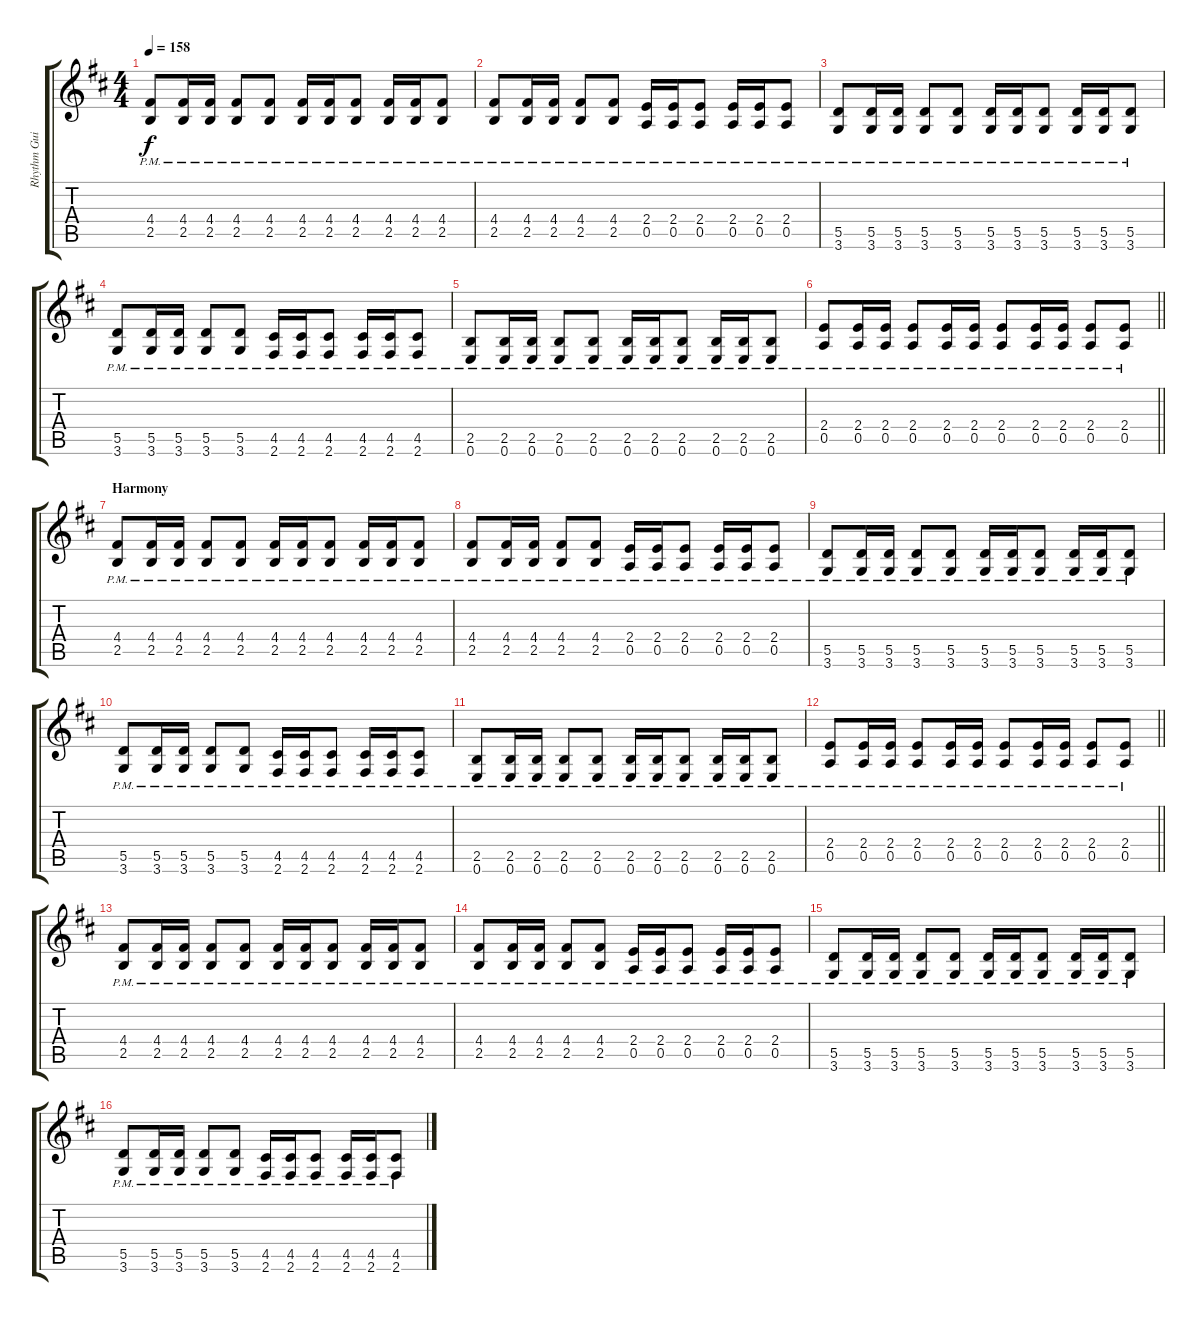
\track ("Rhythm Guitar 1: Thomas Eriksson" "Rhythm Gui") {instrument distortionguitar}
\staff {score tabs}
\tuning (E4 B3 G3 D3 A2 E2) {hide}
\ts (4 4)
\tempo 158
\clef g2
\ks bminor
(4.4{pm} 2.5{pm}).8{dy f} (4.4{pm} 2.5{pm}).16 (4.4{pm} 2.5{pm}).16 (4.4{pm} 2.5{pm}).8 (4.4{pm} 2.5{pm}).8 (4.4{pm} 2.5{pm}).16 (4.4{pm} 2.5{pm}).16 (4.4{pm} 2.5{pm}).8 (4.4{pm} 2.5{pm}).16 (4.4{pm} 2.5{pm}).16 (4.4{pm} 2.5{pm}).8 |
(4.4{pm} 2.5{pm}).8 (4.4{pm} 2.5{pm}).16 (4.4{pm} 2.5{pm}).16 (4.4{pm} 2.5{pm}).8 (4.4{pm} 2.5{pm}).8 (2.4{pm} 0.5{pm}).16 (2.4{pm} 0.5{pm}).16 (2.4{pm} 0.5{pm}).8 (2.4{pm} 0.5{pm}).16 (2.4{pm} 0.5{pm}).16 (2.4{pm} 0.5{pm}).8 |
(5.5{pm} 3.6{pm}).8 (5.5{pm} 3.6{pm}).16 (5.5{pm} 3.6{pm}).16 (5.5{pm} 3.6{pm}).8 (5.5{pm} 3.6{pm}).8 (5.5{pm} 3.6{pm}).16 (5.5{pm} 3.6{pm}).16 (5.5{pm} 3.6{pm}).8 (5.5{pm} 3.6{pm}).16 (5.5{pm} 3.6{pm}).16 (5.5{pm} 3.6{pm}).8 |
(5.5{pm} 3.6{pm}).8 (5.5{pm} 3.6{pm}).16 (5.5{pm} 3.6{pm}).16 (5.5{pm} 3.6{pm}).8 (5.5{pm} 3.6{pm}).8 (4.5{pm} 2.6{pm}).16 (4.5{pm} 2.6{pm}).16 (4.5{pm} 2.6{pm}).8 (4.5{pm} 2.6{pm}).16 (4.5{pm} 2.6{pm}).16 (4.5{pm} 2.6{pm}).8 |
(2.5{pm} 0.6{pm}).8 (2.5{pm} 0.6{pm}).16 (2.5{pm} 0.6{pm}).16 (2.5{pm} 0.6{pm}).8 (2.5{pm} 0.6{pm}).8 (2.5{pm} 0.6{pm}).16 (2.5{pm} 0.6{pm}).16 (2.5{pm} 0.6{pm}).8 (2.5{pm} 0.6{pm}).16 (2.5{pm} 0.6{pm}).16 (2.5{pm} 0.6{pm}).8 |
\barLineRight lightlight
(2.4{pm} 0.5{pm}).8 (2.4{pm} 0.5{pm}).16 (2.4{pm} 0.5{pm}).16 (2.4{pm} 0.5{pm}).8 (2.4{pm} 0.5{pm}).16 (2.4{pm} 0.5{pm}).16 (2.4{pm} 0.5{pm}).8 (2.4{pm} 0.5{pm}).16 (2.4{pm} 0.5{pm}).16 (2.4{pm} 0.5{pm}).8 (2.4{pm} 0.5{pm}).8 |
\section ("" "Harmony")
(4.4{pm} 2.5{pm}).8 (4.4{pm} 2.5{pm}).16 (4.4{pm} 2.5{pm}).16 (4.4{pm} 2.5{pm}).8 (4.4{pm} 2.5{pm}).8 (4.4{pm} 2.5{pm}).16 (4.4{pm} 2.5{pm}).16 (4.4{pm} 2.5{pm}).8 (4.4{pm} 2.5{pm}).16 (4.4{pm} 2.5{pm}).16 (4.4{pm} 2.5{pm}).8 |
(4.4{pm} 2.5{pm}).8 (4.4{pm} 2.5{pm}).16 (4.4{pm} 2.5{pm}).16 (4.4{pm} 2.5{pm}).8 (4.4{pm} 2.5{pm}).8 (2.4{pm} 0.5{pm}).16 (2.4{pm} 0.5{pm}).16 (2.4{pm} 0.5{pm}).8 (2.4{pm} 0.5{pm}).16 (2.4{pm} 0.5{pm}).16 (2.4{pm} 0.5{pm}).8 |
(5.5{pm} 3.6{pm}).8 (5.5{pm} 3.6{pm}).16 (5.5{pm} 3.6{pm}).16 (5.5{pm} 3.6{pm}).8 (5.5{pm} 3.6{pm}).8 (5.5{pm} 3.6{pm}).16 (5.5{pm} 3.6{pm}).16 (5.5{pm} 3.6{pm}).8 (5.5{pm} 3.6{pm}).16 (5.5{pm} 3.6{pm}).16 (5.5{pm} 3.6{pm}).8 |
(5.5{pm} 3.6{pm}).8 (5.5{pm} 3.6{pm}).16 (5.5{pm} 3.6{pm}).16 (5.5{pm} 3.6{pm}).8 (5.5{pm} 3.6{pm}).8 (4.5{pm} 2.6{pm}).16 (4.5{pm} 2.6{pm}).16 (4.5{pm} 2.6{pm}).8 (4.5{pm} 2.6{pm}).16 (4.5{pm} 2.6{pm}).16 (4.5{pm} 2.6{pm}).8 |
(2.5{pm} 0.6{pm}).8 (2.5{pm} 0.6{pm}).16 (2.5{pm} 0.6{pm}).16 (2.5{pm} 0.6{pm}).8 (2.5{pm} 0.6{pm}).8 (2.5{pm} 0.6{pm}).16 (2.5{pm} 0.6{pm}).16 (2.5{pm} 0.6{pm}).8 (2.5{pm} 0.6{pm}).16 (2.5{pm} 0.6{pm}).16 (2.5{pm} 0.6{pm}).8 |
\barLineRight lightlight
(2.4{pm} 0.5{pm}).8 (2.4{pm} 0.5{pm}).16 (2.4{pm} 0.5{pm}).16 (2.4{pm} 0.5{pm}).8 (2.4{pm} 0.5{pm}).16 (2.4{pm} 0.5{pm}).16 (2.4{pm} 0.5{pm}).8 (2.4{pm} 0.5{pm}).16 (2.4{pm} 0.5{pm}).16 (2.4{pm} 0.5{pm}).8 (2.4{pm} 0.5{pm}).8 |
(4.4{pm} 2.5{pm}).8 (4.4{pm} 2.5{pm}).16 (4.4{pm} 2.5{pm}).16 (4.4{pm} 2.5{pm}).8 (4.4{pm} 2.5{pm}).8 (4.4{pm} 2.5{pm}).16 (4.4{pm} 2.5{pm}).16 (4.4{pm} 2.5{pm}).8 (4.4{pm} 2.5{pm}).16 (4.4{pm} 2.5{pm}).16 (4.4{pm} 2.5{pm}).8 |
(4.4{pm} 2.5{pm}).8 (4.4{pm} 2.5{pm}).16 (4.4{pm} 2.5{pm}).16 (4.4{pm} 2.5{pm}).8 (4.4{pm} 2.5{pm}).8 (2.4{pm} 0.5{pm}).16 (2.4{pm} 0.5{pm}).16 (2.4{pm} 0.5{pm}).8 (2.4{pm} 0.5{pm}).16 (2.4{pm} 0.5{pm}).16 (2.4{pm} 0.5{pm}).8 |
(5.5{pm} 3.6{pm}).8 (5.5{pm} 3.6{pm}).16 (5.5{pm} 3.6{pm}).16 (5.5{pm} 3.6{pm}).8 (5.5{pm} 3.6{pm}).8 (5.5{pm} 3.6{pm}).16 (5.5{pm} 3.6{pm}).16 (5.5{pm} 3.6{pm}).8 (5.5{pm} 3.6{pm}).16 (5.5{pm} 3.6{pm}).16 (5.5{pm} 3.6{pm}).8 |
(5.5{pm} 3.6{pm}).8 (5.5{pm} 3.6{pm}).16 (5.5{pm} 3.6{pm}).16 (5.5{pm} 3.6{pm}).8 (5.5{pm} 3.6{pm}).8 (4.5{pm} 2.6{pm}).16 (4.5{pm} 2.6{pm}).16 (4.5{pm} 2.6{pm}).8 (4.5{pm} 2.6{pm}).16 (4.5{pm} 2.6{pm}).16 (4.5{pm} 2.6{pm}).8
